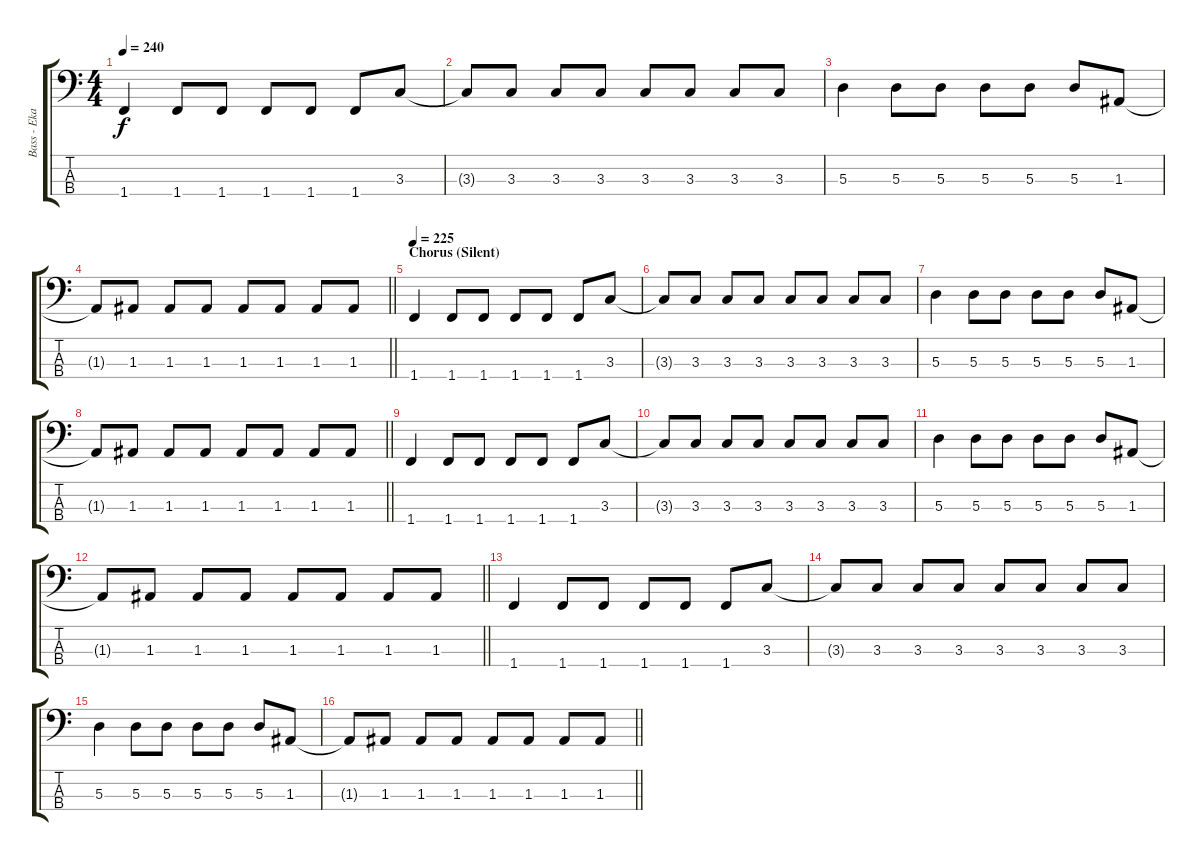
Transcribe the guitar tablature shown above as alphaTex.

\track ("Bass - Eka Rock" "Bass - Eka") {instrument electricbasspick}
\staff {score tabs}
\tuning (G2 D2 A1 E1) {hide}
\ts (4 4)
\tempo 240
\clef f4
\ks c
1.4.4{dy f} 1.4.8 1.4.8 1.4.8 1.4.8 1.4.8 3.3.8 |
3.3{t}.8 3.3.8 3.3.8 3.3.8 3.3.8 3.3.8 3.3.8 3.3.8 |
5.3.4 5.3.8 5.3.8 5.3.8 5.3.8 5.3.8 1.3.8 |
\barLineRight lightlight
1.3{t}.8 1.3.8 1.3.8 1.3.8 1.3.8 1.3.8 1.3.8 1.3.8 |
\section ("" "Chorus (Silent)")
\tempo 225
1.4.4 1.4.8 1.4.8 1.4.8 1.4.8 1.4.8 3.3.8 |
3.3{t}.8 3.3.8 3.3.8 3.3.8 3.3.8 3.3.8 3.3.8 3.3.8 |
5.3.4 5.3.8 5.3.8 5.3.8 5.3.8 5.3.8 1.3.8 |
\barLineRight lightlight
1.3{t}.8 1.3.8 1.3.8 1.3.8 1.3.8 1.3.8 1.3.8 1.3.8 |
1.4.4 1.4.8 1.4.8 1.4.8 1.4.8 1.4.8 3.3.8 |
3.3{t}.8 3.3.8 3.3.8 3.3.8 3.3.8 3.3.8 3.3.8 3.3.8 |
5.3.4 5.3.8 5.3.8 5.3.8 5.3.8 5.3.8 1.3.8 |
\barLineRight lightlight
1.3{t}.8 1.3.8 1.3.8 1.3.8 1.3.8 1.3.8 1.3.8 1.3.8 |
1.4.4 1.4.8 1.4.8 1.4.8 1.4.8 1.4.8 3.3.8 |
3.3{t}.8 3.3.8 3.3.8 3.3.8 3.3.8 3.3.8 3.3.8 3.3.8 |
5.3.4 5.3.8 5.3.8 5.3.8 5.3.8 5.3.8 1.3.8 |
\barLineRight lightlight
1.3{t}.8 1.3.8 1.3.8 1.3.8 1.3.8 1.3.8 1.3.8 1.3.8
